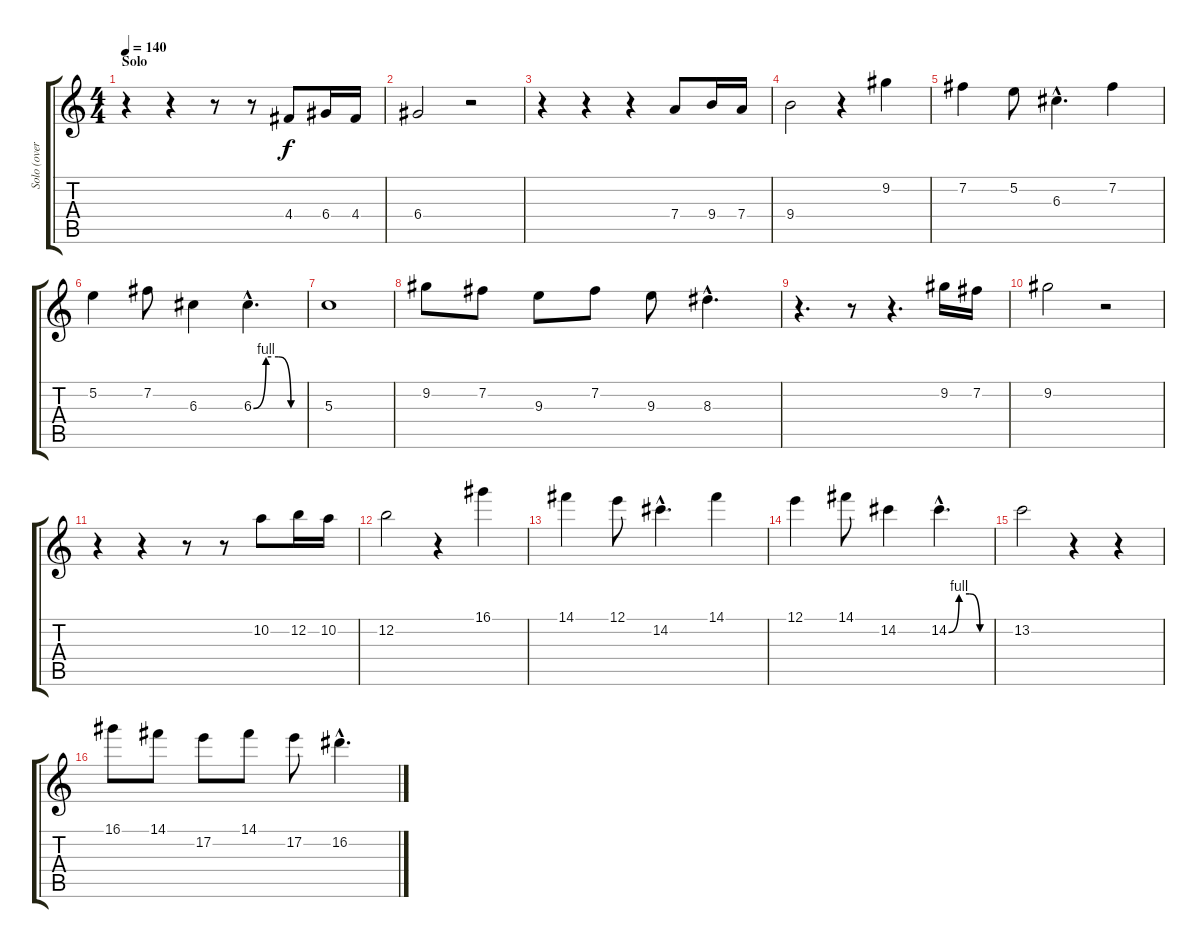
\track ("Solo (overdub)" "Solo (over") {instrument electricguitarclean}
\staff {score tabs}
\tuning (E4 B3 G3 D3 A2 E2) {hide}
\ts (4 4)
\section ("" "Solo")
\tempo 140
\clef g2
\ks c
r.4{dy f} r.4 r.8 r.8 4.4.8 6.4.16 4.4.16 |
6.4.2 r.2 |
r.4 r.4 r.4 7.4.8 9.4.16 7.4.16 |
9.4.2 r.4 9.2.4 |
7.2.4 5.2.8 6.3{hac}.4{d} 7.2.4 |
5.2.4 7.2.8 6.3.4 6.3{be (custom 0 0 15 4 30 4 45 0 60 0) hac}.4{d} |
5.3.1 |
9.2.8 7.2.8 9.3.8 7.2.8 9.3.8 8.3{hac}.4{d} |
r.4{d} r.8 r.4{d} 9.2.16 7.2.16 |
9.2.2 r.2 |
r.4 r.4 r.8 r.8 10.2.8 12.2.16 10.2.16 |
12.2.2 r.4 16.1.4 |
14.1.4 12.1.8 14.2{hac}.4{d} 14.1.4 |
12.1.4 14.1.8 14.2.4 14.2{be (custom 0 0 15 4 30 4 45 0 60 0) hac}.4{d} |
13.2.2 r.4 r.4 |
16.1.8 14.1.8 17.2.8 14.1.8 17.2.8 16.2{hac}.4{d}
